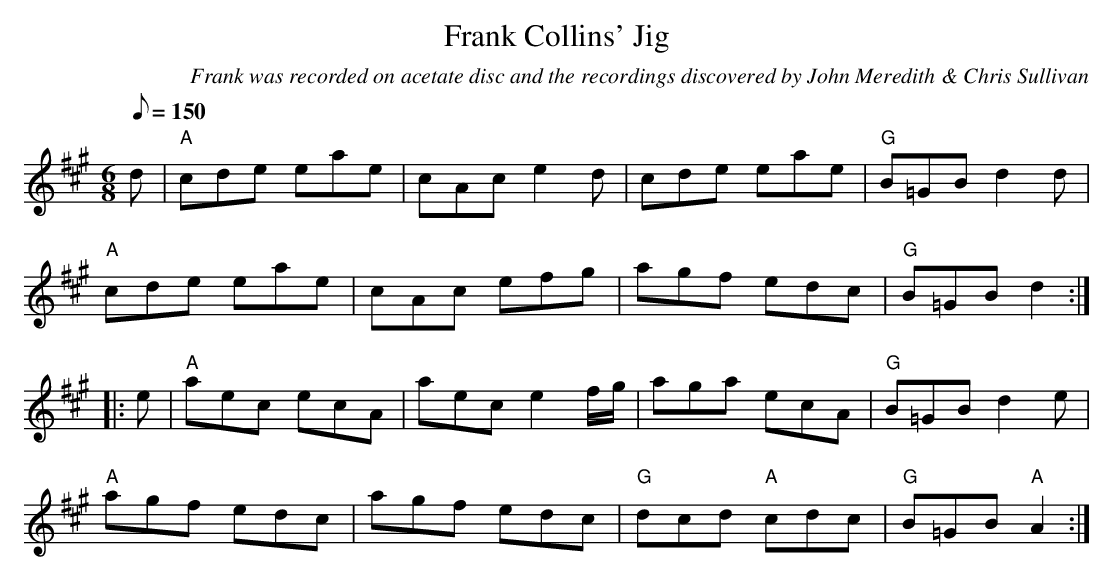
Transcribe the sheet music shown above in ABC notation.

X:1
T:Frank Collins' Jig
C:Frank was recorded on acetate disc and the recordings discovered by John Meredith & Chris Sullivan
M:6/8
L:1/8
Q:150
K:A
d|"A"cde eae|cAc e2d|cde eae|"G"B=GB d2d|
"A"cde eae|cAc efg|agf edc|"G"B=GB d2:|
|:e|"A"aec ecA|aece2f/g/|aga ecA|"G"B=GB d2e|
"A"agf edc|agf edc|"G"dcd "A"cdc|"G"B=GB "A"A2:|
